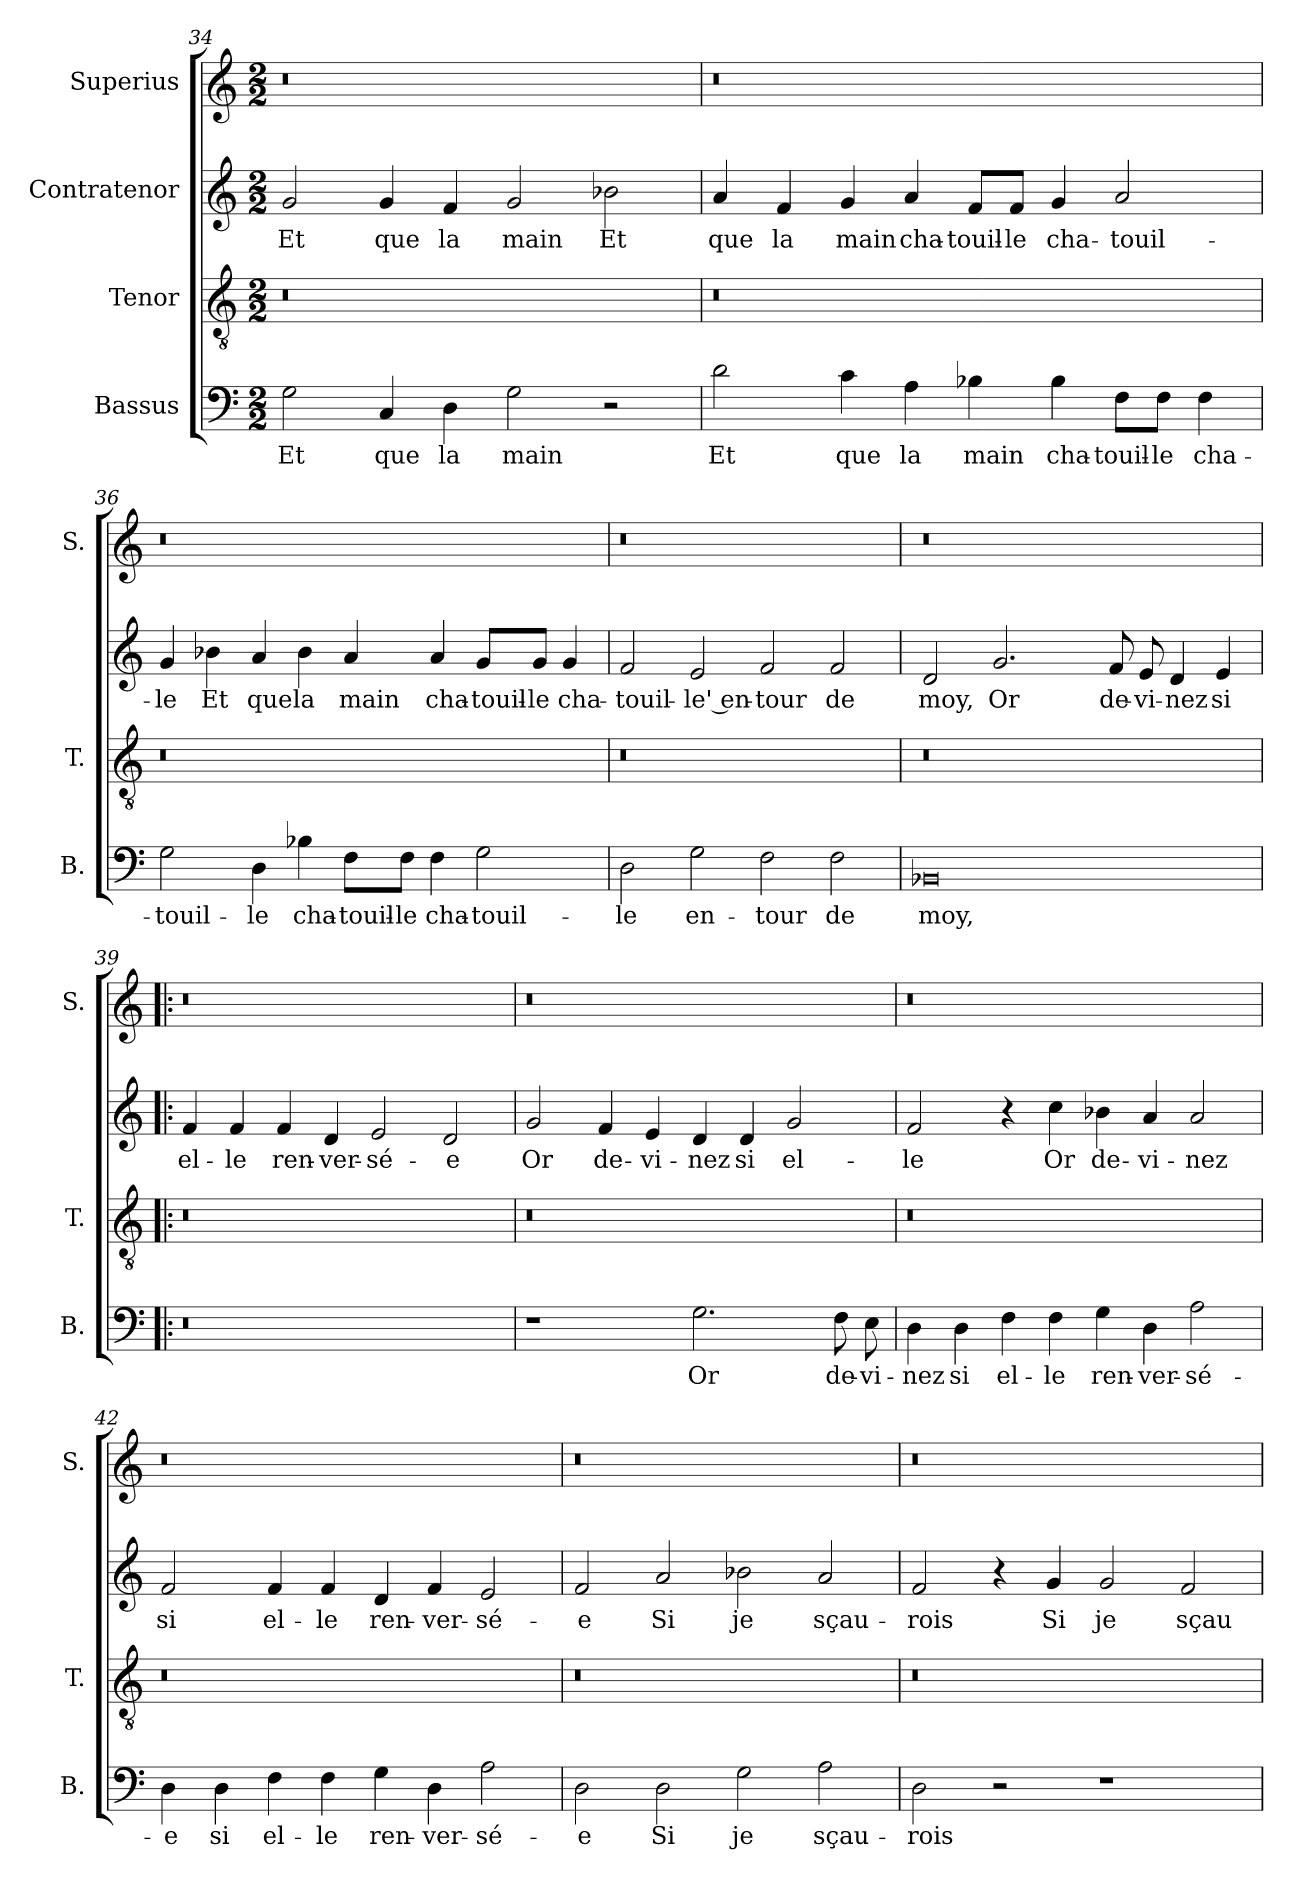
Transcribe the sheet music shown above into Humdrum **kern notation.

**kern	**text	**kern	**kern	**text	**kern
*part4	*part4	*part3	*part2	*part2	*part1
*staff4	*staff4	*staff3	*staff2	*staff2	*staff1
*I"Bassus	*	*I"Tenor	*I"Contratenor	*	*I"Superius
*I'B.	*	*I'T.	*	*	*I'S.
*clefF4	*	*clefGv2	*clefG2	*	*clefG2
*M2/2	*	*M2/2	*M2/2	*	*M2/2
=34	=34	=34	=34	=34	=34
!	!	!LO:N:vis=0	!	!	!LO:N:vis=0
2G\	Et	1r	2g/	Et	1r
4C/	que	.	4g/	que	.
4D\	la	.	4f/	la	.
2G\	main	1ryy	2g/	main	1ryy
2r	.	.	2b-\	Et	.
=35	=35	=35	=35	=35	=35
!	!	!LO:N:vis=0	!	!	!LO:N:vis=0
2d\	Et	1r	4a/	que	1r
.	.	.	4f/	la	.
4c\	que	.	4g/	main	.
4A\	la	.	4a/	cha-	.
4B-\	main	1ryy	8f/L	-touil-	1ryy
.	.	.	8f/J	-le	.
4B-\	cha-	.	4g/	cha-	.
8F\L	-touil-	.	2a/	-touil-	.
8F\J	-le	.	.	.	.
4F\	cha-	.	.	.	.
!!LO:PB:g=z
=36	=36	=36	=36	=36	=36
!	!	!LO:N:vis=0	!	!	!LO:N:vis=0
2G\	-touil-	1r	4g/	-le	1r
.	.	.	4b-\	Et	.
4D\	-le	.	4a/	que	.
4B-\	cha-	.	4b-\	la	.
8F\L	-touil-	1ryy	4a/	main	1ryy
8F\J	-le	.	.	.	.
4F\	cha-	.	4a/	cha-	.
2G\	-touil-	.	8g/L	-touil-	.
.	.	.	8g/J	-le	.
.	.	.	4g/	cha-	.
=37	=37	=37	=37	=37	=37
!	!	!LO:N:vis=0	!	!	!LO:N:vis=0
2D\	-le	1r	2f/	-touil-	1r
2G\	en-	.	2e/	-le' en-	.
2F\	-tour	1ryy	2f/	-tour	1ryy
2F\	de	.	2f/	de	.
=38	=38	=38	=38	=38	=38
!	!	!LO:N:vis=0	!	!	!LO:N:vis=0
0BB-/	moy,	1r	2d/	moy,	1r
.	.	.	2.g/	Or	.
.	.	1ryy	.	.	1ryy
.	.	.	8f/	de-	.
.	.	.	8e/	-vi-	.
.	.	.	4d/	-nez	.
.	.	.	4e/	si	.
=39!|:	=39!|:	=39!|:	=39!|:	=39!|:	=39!|:
!LO:N:vis=0	!	!LO:N:vis=0	!	!	!LO:N:vis=0
1r	.	1r	4f/	el-	1r
.	.	.	4f/	-le	.
.	.	.	4f/	ren-	.
.	.	.	4d/	-ver-	.
1ryy	.	1ryy	2e/	-sé-	1ryy
.	.	.	2d/	-e	.
!!LO:LB:g=z
=40	=40	=40	=40	=40	=40
!	!	!LO:N:vis=0	!	!	!LO:N:vis=0
1r	.	1r	2g/	Or	1r
.	.	.	4f/	de-	.
.	.	.	4e/	-vi-	.
2.G\	Or	1ryy	4d/	-nez	1ryy
.	.	.	4d/	si	.
.	.	.	2g/	el-	.
8F\	de-	.	.	.	.
8E\	-vi-	.	.	.	.
=41	=41	=41	=41	=41	=41
!	!	!LO:N:vis=0	!	!	!LO:N:vis=0
4D\	-nez	1r	2f/	-le	1r
4D\	si	.	.	.	.
4F\	el-	.	4r	.	.
4F\	-le	.	4cc\	Or	.
4G\	ren-	1ryy	4b-\	de-	1ryy
4D\	-ver-	.	4a/	-vi-	.
2A\	-sé-	.	2a/	-nez	.
=42	=42	=42	=42	=42	=42
!	!	!LO:N:vis=0	!	!	!LO:N:vis=0
4D\	-e	1r	2f/	si	1r
4D\	si	.	.	.	.
4F\	el-	.	4f/	el-	.
4F\	-le	.	4f/	-le	.
4G\	ren-	1ryy	4d/	ren-	1ryy
4D\	-ver-	.	4f/	-ver-	.
2A\	-sé-	.	2e/	-sé-	.
=43	=43	=43	=43	=43	=43
!	!	!LO:N:vis=0	!	!	!LO:N:vis=0
2D\	-e	1r	2f/	-e	1r
2D\	Si	.	2a/	Si	.
2G\	je	1ryy	2b-\	je	1ryy
2A\	sçau-	.	2a/	sçau-	.
=44	=44	=44	=44	=44	=44
!	!	!LO:N:vis=0	!	!	!LO:N:vis=0
2D\	-rois	1r	2f/	-rois	1r
2r	.	.	4r	.	.
.	.	.	4g/	Si	.
1r	.	1ryy	2g/	je	1ryy
.	.	.	2f/	sçau-	.
=	=	=	=	=	=
*-	*-	*-	*-	*-	*-
